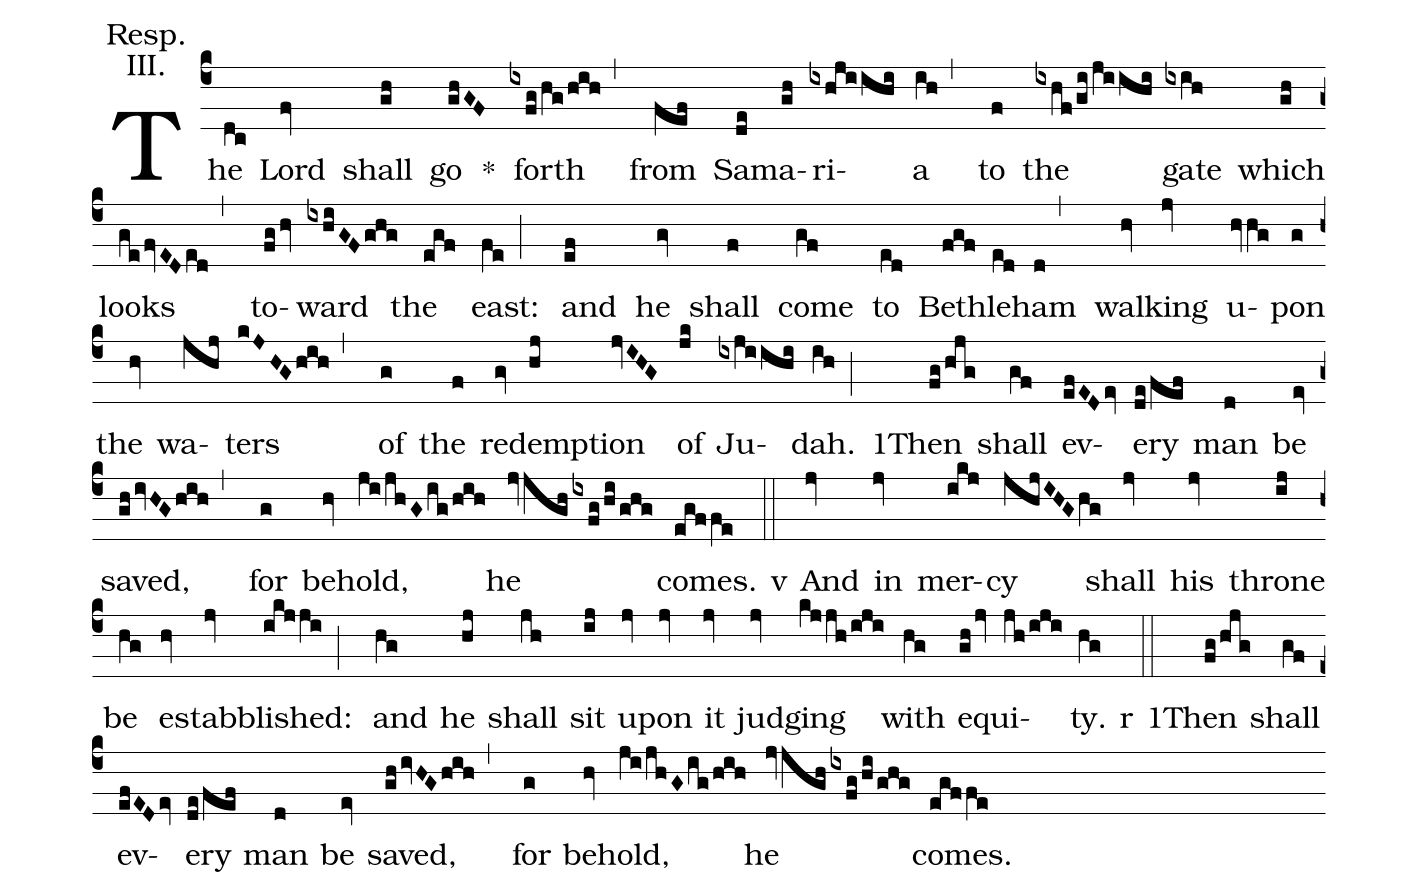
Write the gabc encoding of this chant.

annotation: Resp.;
annotation: III.;
%%
(c4) The(dc) Lord(fv) shall(gh) go(ghGF) <sp>*</sp>() forth(ixfg/hg/hih,) from(fef) Sa(de)ma(gh)ri(ixhjiihi)a(ih,) to(f) the(ixhf/gi/jiihi) gate(ixih) which(gh) looks(gefvEDed,) to(fghv)ward(ixhiGFghg) the(egf) east:(fe;) and(ef) he(gv) shall(f) come(gf) to(ed) Beth(fgf)le(ed)ham(d,) walk(hv)ing(jv) u(hvhg)pon(g) the(hv) wa(jhj)ters(kJHGhih,) of(g) the(f) re(gv)demp(hj)tion(jvIHG) of(jk) Ju(ixjiihi)dah.(ih;) <sp>1</sp>Then(fg/hjg) shall(gf) ev(efEDev)ery(de/fef) man(d) be(ev) saved,(ghivHGhih,) for(g) be(hv)hold,(ji/jhGig/hih) he(jvjgh/ixfg/hi/ghg) comes.(egffe)

<sp>v</sp>(::) And(jv) in(jv) mer(ikj)cy(jhjIHGhg) shall(jv) his(jv) throne(ij) be(hg) es(hv)tab(jv)blished:(ikjji;) and(hg) he(hj) shall(jh) sit(ij) u(jv)pon(jv) it(jv) judg(jv)ing(kjjh/iji) with(hg) e(ghjv)qui(jh/iji)ty.(hg)

<sp>r</sp>(::) <sp>1</sp>Then(fg/hjg) shall(gf) ev(efEDev)ery(de/fef) man(d) be(ev) saved,(ghivHGhih,) for(g) be(hv)hold,(ji/jhGig/hih) he(jvjgh/ixfg/hi/ghg) comes.(egffe)
